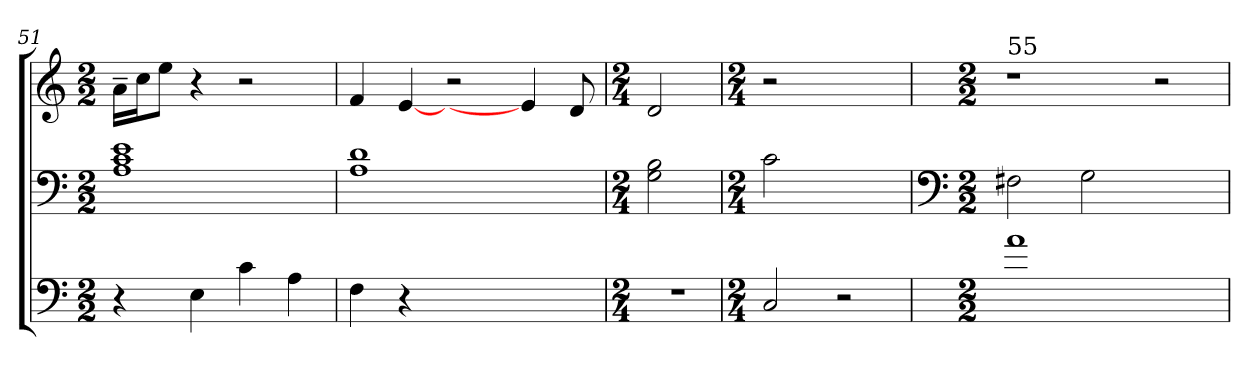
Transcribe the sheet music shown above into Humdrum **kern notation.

**kern	**kern	**kern	**dynam
*part1	*part1	*part1	*part1
*staff3	*staff2	*staff1	*staff1/2/3
*clefF4	*clefF4	*clefG2	*
*k[]	*k[]	*k[]	*
*C:	*C:	*C:	*
*M2/2	*M2/2	*M2/2	*
=51	=51	=51	=51
4r	1A 1c 1e	16a~\LL	.
.	.	16cc\J	.
.	.	8ee\J	.
4E\	.	4r	.
4c\	.	2r	.
4A\	.	.	.
=52	=52	=52	=52
*^	*^	*	*
4F\	1ryy	1d	1A	4f/	.
4r	.	.	.	[4e/	.
2..ryy	.	.	.	2r	.
.	4.ryy	4.ryy	4.ryy	4e/]	.
.	.	.	.	8d/	.
*v	*v	*	*	*	*
*	*v	*v	*	*
=53	=53	=53	=53
*M2/4	*M2/4	*M2/4	*
2r	2G\ 2B\	2d/	.
=54	=54	=54	=54
*M2/4	*M2/4	*M2/4	*
!	!	!	!LO:DY:b=3
!	!	!	!LO:DY:n=1:b=2
2C/	2c\	2r	p mp
2r	2ryy	2ryy	.
!!LO:PB:g=z
=55	=55	=55	=55
*	*clefF4	*	*
*M2/2	*M2/2	*M2/2	*
!	!	!LO:TX:a:t=55	!
1a	2F#X\	1r	.
.	2G:\	.	.
2ryy	2ryy	2r	.
=	=	=	=
*-	*-	*-	*-
